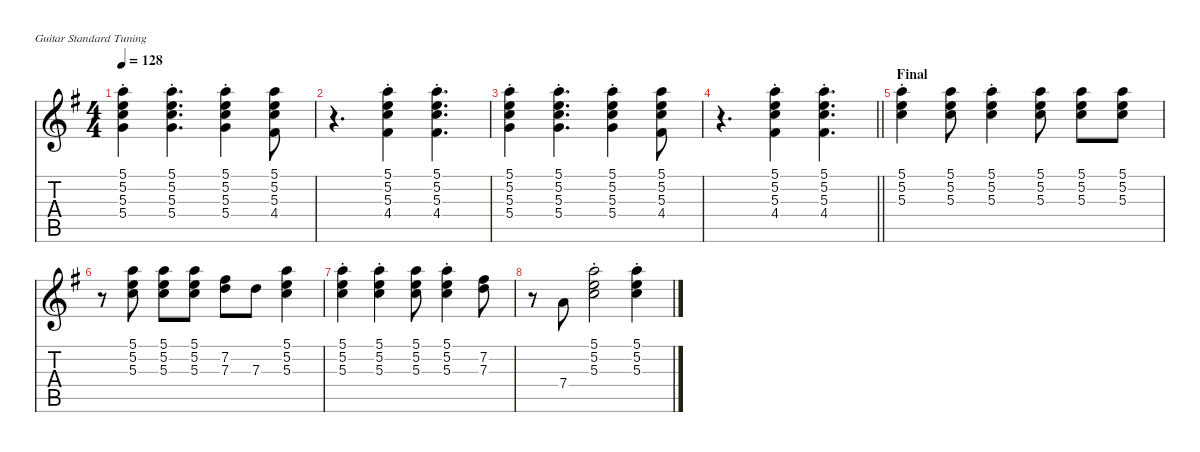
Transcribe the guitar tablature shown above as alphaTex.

\defaultSystemsLayout 4
\hideDynamics
\bracketExtendMode nobrackets
\singleTrackTrackNamePolicy hidden
\multiTrackTrackNamePolicy hidden
\firstSystemTrackNameMode fullname
\firstSystemTrackNameOrientation horizontal
\otherSystemsTrackNameOrientation horizontal
\track ("Rhythm Guitar" "jz.guit.") {instrument electricguitarjazz}
\staff {score tabs}
\tuning (E4 B3 G3 D3 A2 E2)
\ts (4 4)
\tempo 128
\clef g2
\ks g
(5.1{st acc forcenatural} 5.2{st acc forcenatural} 5.3{st acc forcenatural} 5.4{st acc forcenatural}).4{dy f beam Down} (5.1{st acc forcenatural} 5.2{st acc forcenatural} 5.3{st acc forcenatural} 5.4{st acc forcenatural}).4{d beam Down} (5.1{st acc forcenatural} 5.2{st acc forcenatural} 5.3{st acc forcenatural} 5.4{st acc forcenatural}).4{beam Down} (5.1{acc forcenatural} 5.2{acc forcenatural} 5.3{acc forcenatural} 4.4{acc #}).8{beam Down} |
r.4{d beam Down} (5.1{st acc forcenatural} 5.2{st acc forcenatural} 5.3{st acc forcenatural} 4.4{st acc #}).4{beam Down} (5.1{st acc forcenatural} 5.2{st acc forcenatural} 5.3{st acc forcenatural} 4.4{st acc #}).4{d beam Down} |
(5.1{st acc forcenatural} 5.2{st acc forcenatural} 5.3{st acc forcenatural} 5.4{st acc forcenatural}).4{beam Down} (5.1{st acc forcenatural} 5.2{st acc forcenatural} 5.3{st acc forcenatural} 5.4{st acc forcenatural}).4{d beam Down} (5.1{st acc forcenatural} 5.2{st acc forcenatural} 5.3{st acc forcenatural} 5.4{st acc forcenatural}).4{beam Down} (5.1{acc forcenatural} 5.2{acc forcenatural} 5.3{acc forcenatural} 4.4{acc #}).8{beam Down} |
\barLineRight lightlight
r.4{d beam Down} (5.1{st acc forcenatural} 5.2{st acc forcenatural} 5.3{st acc forcenatural} 4.4{st acc #}).4{beam Down} (5.1{st acc forcenatural} 5.2{st acc forcenatural} 5.3{st acc forcenatural} 4.4{st acc #}).4{d beam Down} |
\section ("" "Final")
(5.1{acc forcenatural} 5.2{st acc forcenatural} 5.3{st acc forcenatural}).4{beam Down} (5.1{acc forcenatural} 5.2{acc forcenatural} 5.3{acc forcenatural}).8{beam Down} (5.1{st acc forcenatural} 5.2{st acc forcenatural} 5.3{st acc forcenatural}).4{beam Down} (5.1{acc forcenatural} 5.2{acc forcenatural} 5.3{acc forcenatural}).8{beam Down} (5.1{acc forcenatural} 5.2{acc forcenatural} 5.3{acc forcenatural}).8{beam Down} (5.1{acc forcenatural} 5.2{acc forcenatural} 5.3{acc forcenatural}).8{beam Down} |
r.8{beam Down} (5.1{acc forcenatural} 5.2{acc forcenatural} 5.3{acc forcenatural}).8{beam Down} (5.1{acc forcenatural} 5.2{acc forcenatural} 5.3{acc forcenatural}).8{beam Down} (5.1{acc forcenatural} 5.2{acc forcenatural} 5.3{acc forcenatural}).8{beam Down} (7.2{acc #} 7.3{acc forcenatural}).8{beam Down} 7.3{acc forcenatural}.8{beam Down} (5.1{acc forcenatural} 5.2{acc forcenatural} 5.3{acc forcenatural}).4{beam Down} |
(5.1{st acc forcenatural} 5.2{st acc forcenatural} 5.3{st acc forcenatural}).4{beam Down} (5.1{st acc forcenatural} 5.2{st acc forcenatural} 5.3{st acc forcenatural}).4{beam Down} (5.1{acc forcenatural} 5.2{acc forcenatural} 5.3{acc forcenatural}).8{beam Down} (5.1{st acc forcenatural} 5.2{st acc forcenatural} 5.3{st acc forcenatural}).4{beam Down} (7.2{acc #} 7.3{acc forcenatural}).8{beam Down} |
r.8{beam Down} 7.4{acc forcenatural}.8{beam Up} (5.1{st acc forcenatural} 5.2{st acc forcenatural} 5.3{st acc forcenatural}).2{beam Down} (5.1{st acc forcenatural} 5.2{st acc forcenatural} 5.3{st acc forcenatural}).4{beam Down}
